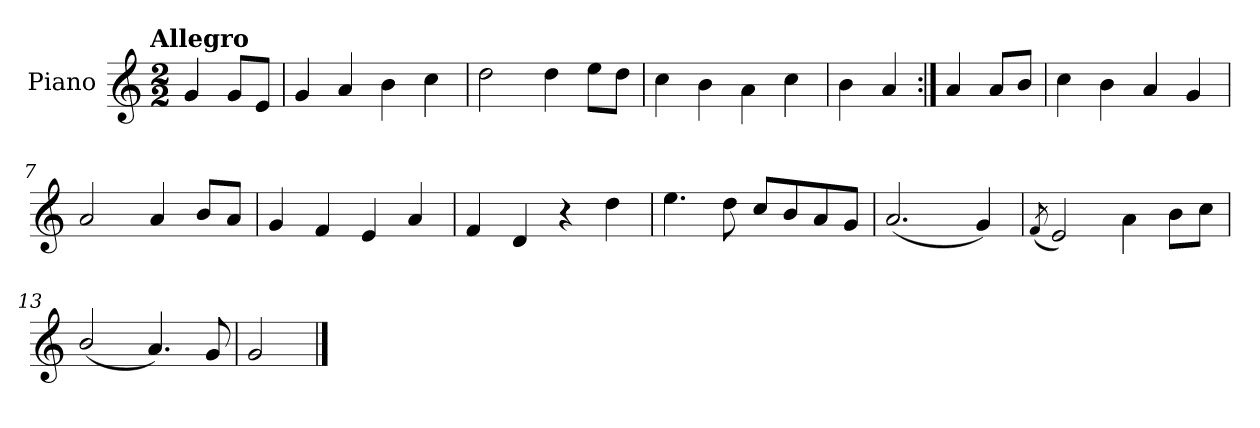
**kern
*part1
*staff1
*I"Piano
*I'Pno.
*clefG2
*k[]
!!LO:TX:omd:t=Allegro
*M2/2
*MM144
=
4g/
8g/L
8e/J
=1
4g/
4a/
4b\
4cc\
=2
2dd\
4dd\
8ee\L
8dd\J
=3
4cc\
4b\
4a\
4cc\
!!LO:LB:g=z
=4
4b\
4a/
=5:|!
4a/
8a/L
8b/J
=6
4cc\
4b\
4a/
4g/
=7
2a/
4a/
8b/L
8a/J
=8
4g/
4f/
4e/
4a/
=9
4f/
4d/
4r
4dd\
!!LO:LB:g=z
=10
4.ee\
8dd\
8cc/L
8b/
8a/
8g/J
=11
(<2.a/
4g/)
=12
(<8qf/
2e/)
4a\
8b\L
8cc\J
=13
(<2b/
4.a/)
8g/
=14
2g/
==
*-
